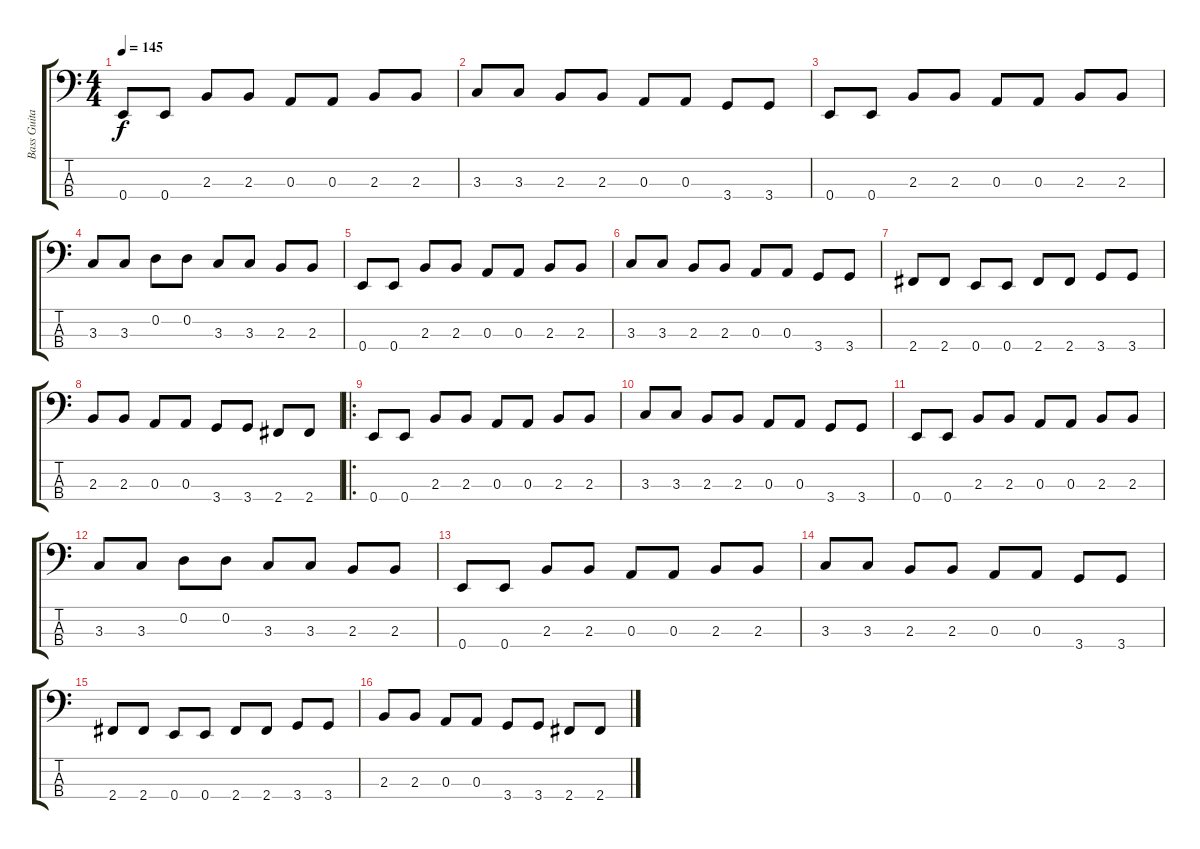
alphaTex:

\track ("Bass Guitar" "Bass Guita") {instrument electricbasspick}
\staff {score tabs}
\tuning (G2 D2 A1 E1) {hide}
\ts (4 4)
\tempo 145
\clef f4
\ks c
0.4.8{dy f instrument electricbasspick} 0.4.8 2.3.8 2.3.8 0.3.8 0.3.8 2.3.8 2.3.8 |
3.3.8 3.3.8 2.3.8 2.3.8 0.3.8 0.3.8 3.4.8 3.4.8 |
0.4.8 0.4.8 2.3.8 2.3.8 0.3.8 0.3.8 2.3.8 2.3.8 |
3.3.8 3.3.8 0.2.8 0.2.8 3.3.8 3.3.8 2.3.8 2.3.8 |
0.4.8 0.4.8 2.3.8 2.3.8 0.3.8 0.3.8 2.3.8 2.3.8 |
3.3.8 3.3.8 2.3.8 2.3.8 0.3.8 0.3.8 3.4.8 3.4.8 |
2.4.8 2.4.8 0.4.8 0.4.8 2.4.8 2.4.8 3.4.8 3.4.8 |
2.3.8 2.3.8 0.3.8 0.3.8 3.4.8 3.4.8 2.4.8 2.4.8 |
\ro
0.4.8 0.4.8 2.3.8 2.3.8 0.3.8 0.3.8 2.3.8 2.3.8 |
3.3.8 3.3.8 2.3.8 2.3.8 0.3.8 0.3.8 3.4.8 3.4.8 |
0.4.8 0.4.8 2.3.8 2.3.8 0.3.8 0.3.8 2.3.8 2.3.8 |
3.3.8 3.3.8 0.2.8 0.2.8 3.3.8 3.3.8 2.3.8 2.3.8 |
0.4.8 0.4.8 2.3.8 2.3.8 0.3.8 0.3.8 2.3.8 2.3.8 |
3.3.8 3.3.8 2.3.8 2.3.8 0.3.8 0.3.8 3.4.8 3.4.8 |
2.4.8 2.4.8 0.4.8 0.4.8 2.4.8 2.4.8 3.4.8 3.4.8 |
2.3.8 2.3.8 0.3.8 0.3.8 3.4.8 3.4.8 2.4.8 2.4.8
